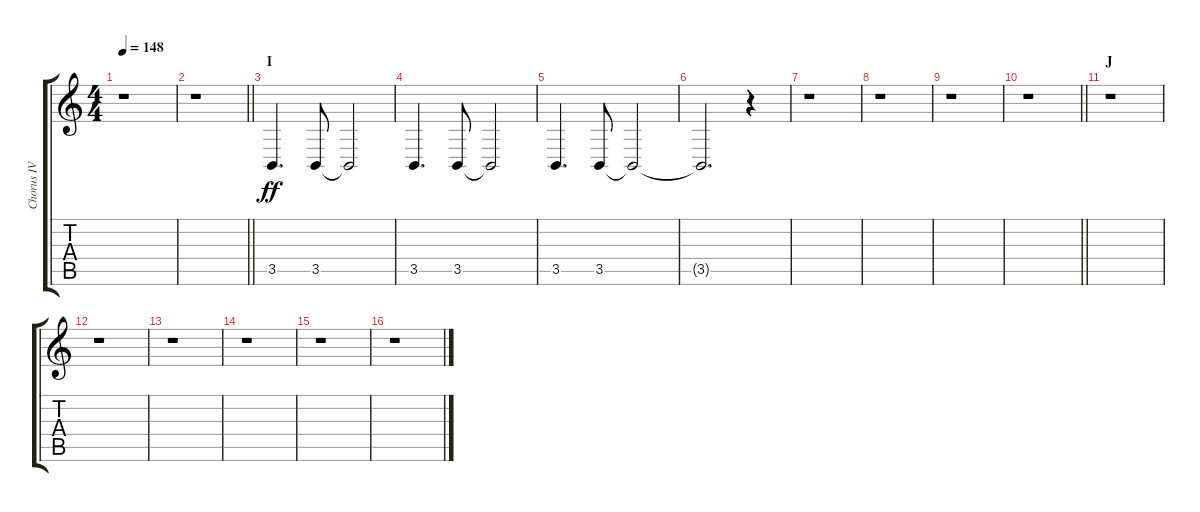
\track ("Chorus IV" "Chorus IV") {instrument voiceoohs}
\staff {score tabs}
\tuning (Eb4 Bb3 Gb3 Db3 Ab2 Eb2) {hide}
\ts (4 4)
\tempo 148
\clef g2
\ks c
r.1{dy ff} |
\barLineRight lightlight
r.1 |
\section ("" "I")
3.5.4{d} 3.5.8 3.5{t}.2 |
3.5.4{d} 3.5.8 3.5{t}.2 |
3.5.4{d} 3.5.8 3.5{t}.2 |
3.5{t}.2{d} r.4 |
r.1 |
r.1 |
r.1 |
\barLineRight lightlight
r.1 |
\section ("" "J")
r.1 |
r.1 |
r.1 |
r.1 |
r.1 |
r.1
